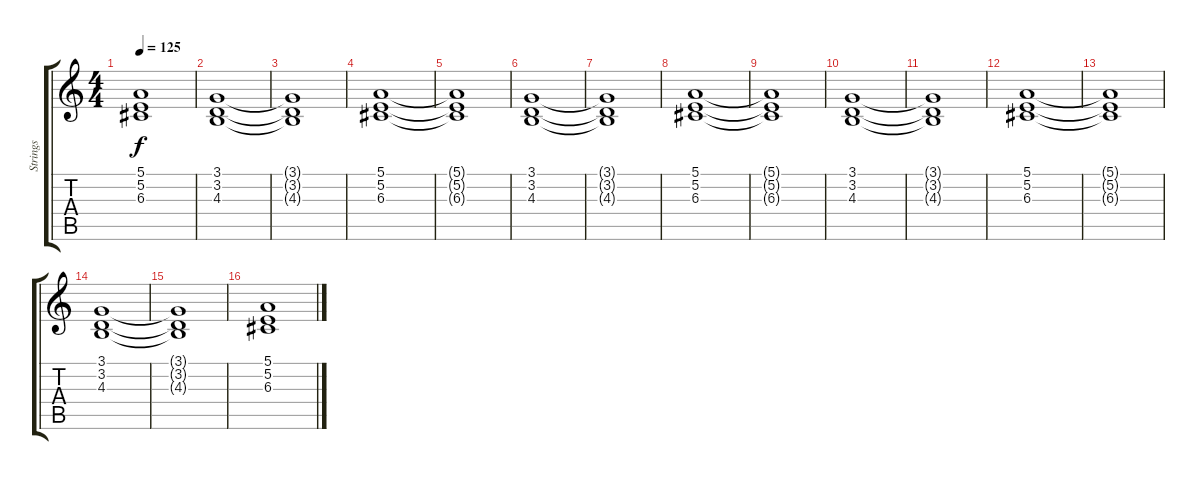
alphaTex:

\track ("Strings" "Strings") {instrument stringensemble1}
\staff {score tabs}
\tuning (E4 B3 G3 D3 A2 E2) {hide}
\ts (4 4)
\tempo 125
\clef g2
\ks c
(5.1{t} 5.2{t} 6.3{t}).1{dy f} |
(3.1 3.2 4.3).1 |
(3.1{t} 3.2{t} 4.3{t}).1 |
(5.1 5.2 6.3).1 |
(5.1{t} 5.2{t} 6.3{t}).1 |
(3.1 3.2 4.3).1 |
(3.1{t} 3.2{t} 4.3{t}).1 |
(5.1 5.2 6.3).1 |
(5.1{t} 5.2{t} 6.3{t}).1 |
(3.1 3.2 4.3).1 |
(3.1{t} 3.2{t} 4.3{t}).1 |
(5.1 5.2 6.3).1 |
(5.1{t} 5.2{t} 6.3{t}).1 |
(3.1 3.2 4.3).1 |
(3.1{t} 3.2{t} 4.3{t}).1 |
(5.1 5.2 6.3).1{volume 0}
